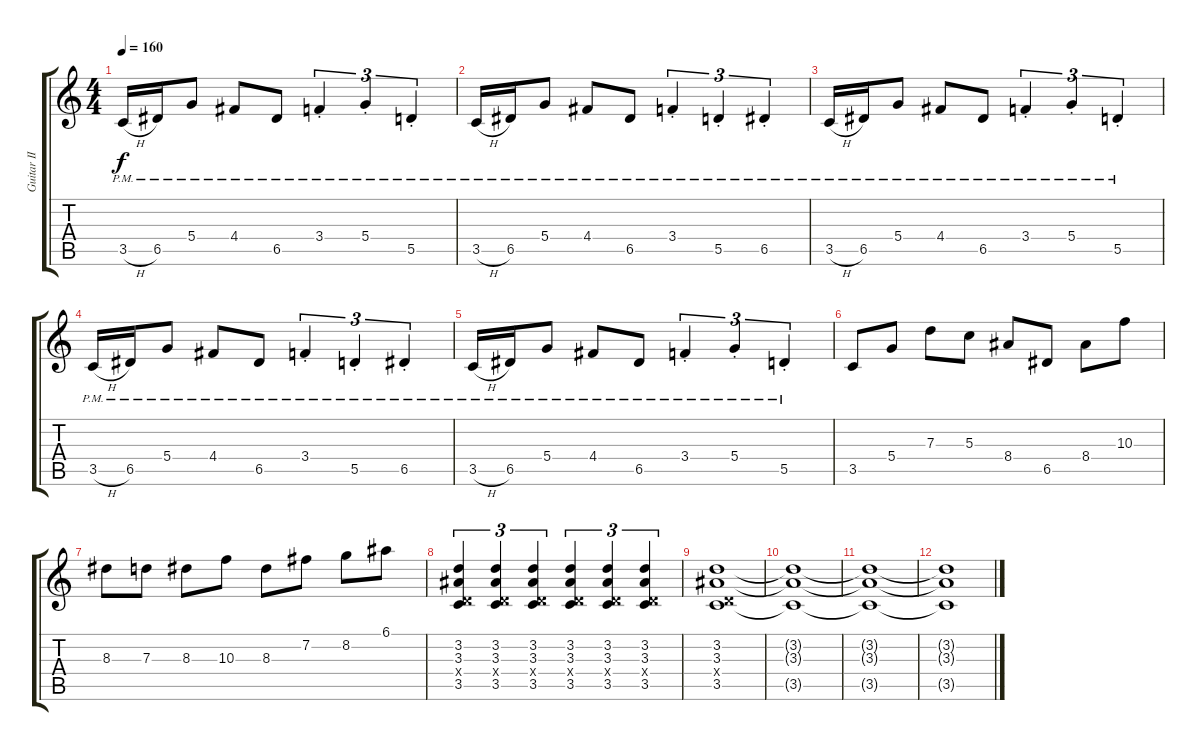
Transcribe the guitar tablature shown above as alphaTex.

\track ("Guitar II" "Guitar II") {instrument overdrivenguitar}
\staff {score tabs}
\tuning (E4 B3 G3 D3 A2 E2) {hide}
\ts (4 4)
\tempo 160
\clef g2
\ks c
3.5{h pm}.16{dy f} 6.5{pm}.16 5.4{pm}.8 4.4{pm}.8 6.5{pm}.8 3.4{pm st}.4{tu (3 2)} 5.4{pm st}.4{tu (3 2)} 5.5{pm st}.4{tu (3 2)} |
3.5{h pm}.16 6.5{pm}.16 5.4{pm}.8 4.4{pm}.8 6.5{pm}.8 3.4{pm st}.4{tu (3 2)} 5.5{pm st}.4{tu (3 2)} 6.5{pm st}.4{tu (3 2)} |
3.5{h pm}.16 6.5{pm}.16 5.4{pm}.8 4.4{pm}.8 6.5{pm}.8 3.4{pm st}.4{tu (3 2)} 5.4{pm st}.4{tu (3 2)} 5.5{pm st}.4{tu (3 2)} |
3.5{h pm}.16 6.5{pm}.16 5.4{pm}.8 4.4{pm}.8 6.5{pm}.8 3.4{pm st}.4{tu (3 2)} 5.5{pm st}.4{tu (3 2)} 6.5{pm st}.4{tu (3 2)} |
3.5{h pm}.16 6.5{pm}.16 5.4{pm}.8 4.4{pm}.8 6.5{pm}.8 3.4{pm st}.4{tu (3 2)} 5.4{pm st}.4{tu (3 2)} 5.5{pm st}.4{tu (3 2)} |
3.5.8 5.4.8 7.3.8 5.3.8 8.4.8 6.5.8 8.4.8 10.3.8 |
8.3.8 7.3.8 8.3.8 10.3.8 8.3.8 7.2.8 8.2.8 6.1.8 |
(3.2 3.3 0.4{x} 3.5).4{tu (3 2)} (3.2 3.3 0.4{x} 3.5).4{tu (3 2)} (3.2 3.3 0.4{x} 3.5).4{tu (3 2)} (3.2 3.3 0.4{x} 3.5).4{tu (3 2)} (3.2 3.3 0.4{x} 3.5).4{tu (3 2)} (3.2 3.3 0.4{x} 3.5).4{tu (3 2)} |
(3.2 3.3 0.4{x} 3.5).1{volume 0} |
(3.2{t} 3.3{t} 3.5{t}).1 |
(3.2{t} 3.3{t} 3.5{t}).1 |
(3.2{t} 3.3{t} 3.5{t}).1
